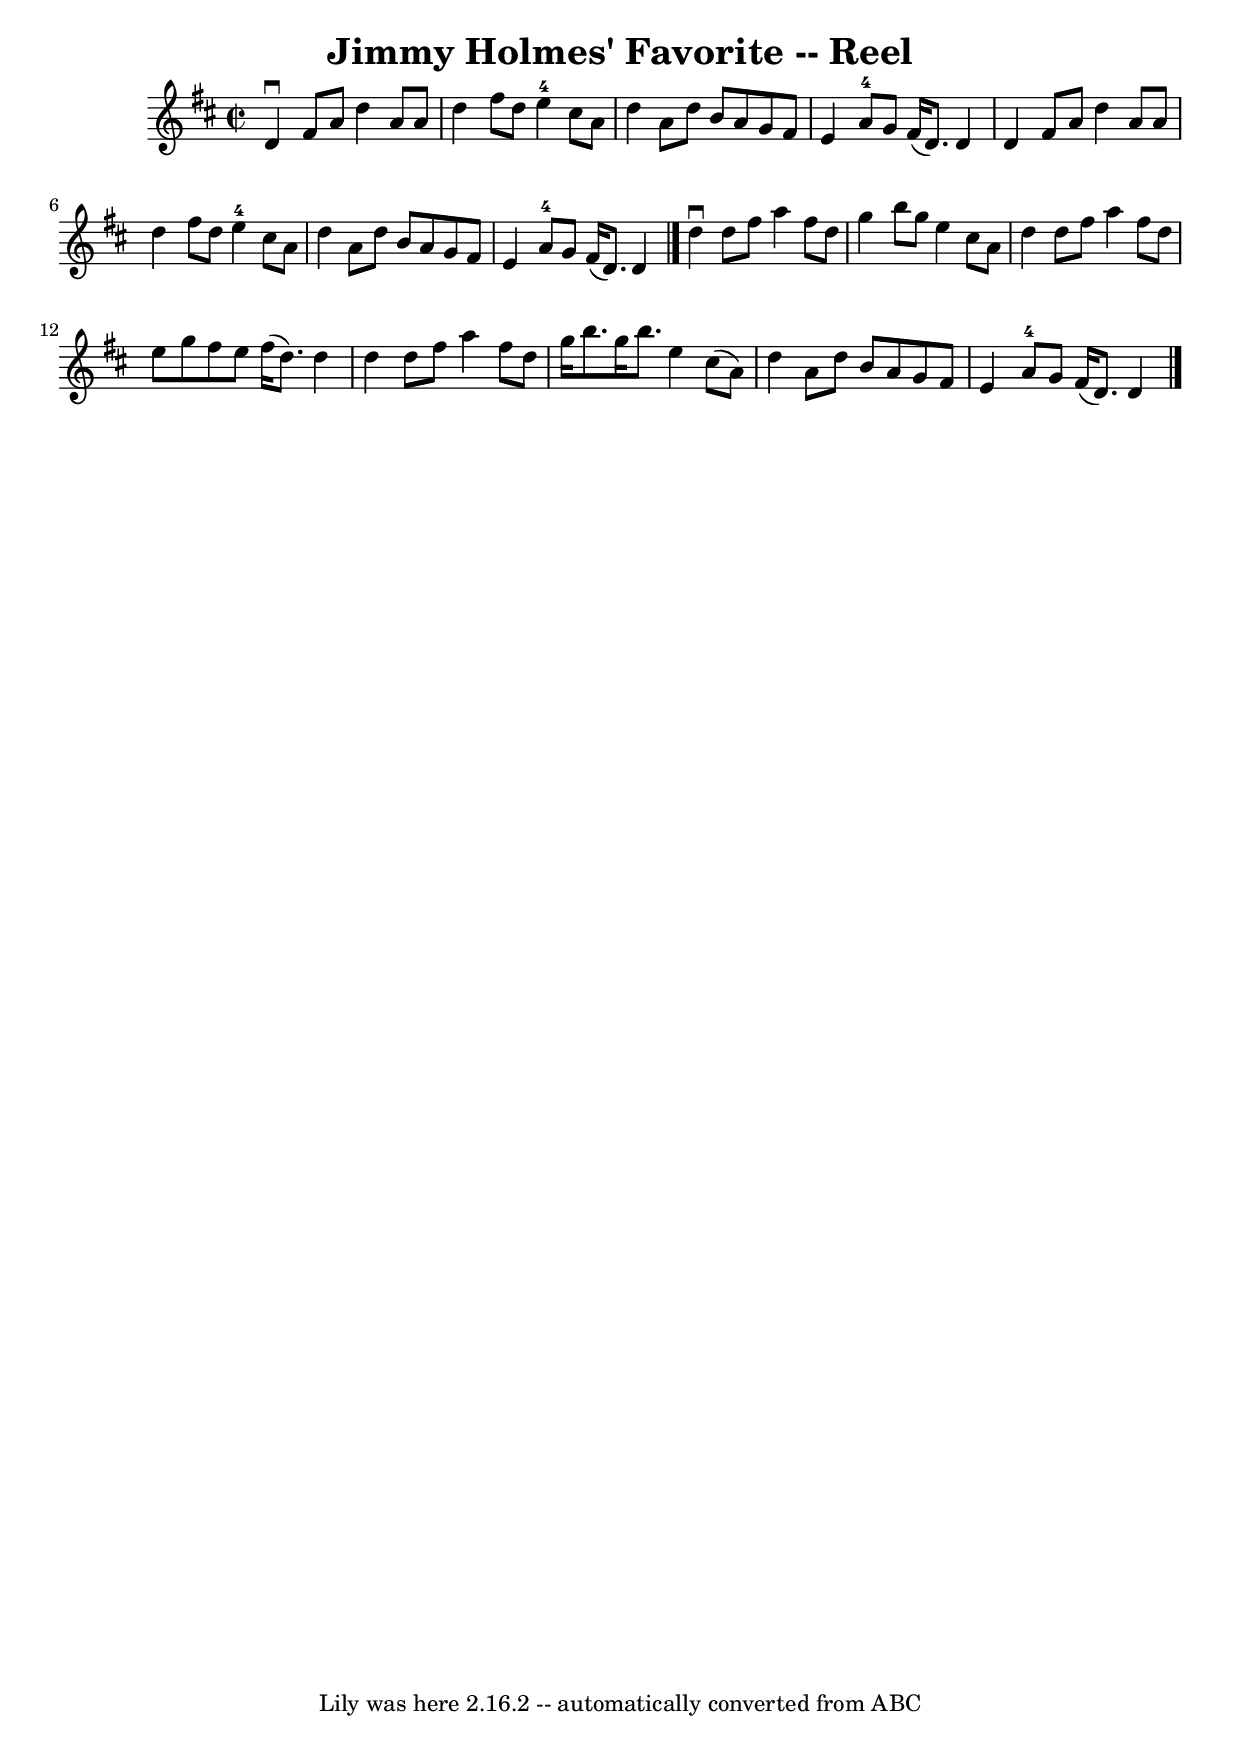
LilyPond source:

\version "2.16.2"
\include "Mammoth.ily"
\header {
  %% book = "Ryan's Mammoth Collection"
  crossRefNumber = "1"
  footnotes = "\\\\349"
  origin = "SCOTCH"
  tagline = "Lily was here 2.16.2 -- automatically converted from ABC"
  title = "Jimmy Holmes' Favorite -- Reel"

}
voicedefault =  {


  \override Staff.TimeSignature #'style = #'C
  \time 2/2 
  \key d \major
  d'4^\downbow fis'8 a'8 d''4 a'8 a'8   
  |
  d''4 fis''8 d''8 e''4-4 cis''8 a'8    |
  
  d''4 a'8 d''8 b'8 a'8 g'8 fis'8    |
  e'4 a'8-4 
  g'8 fis'16 (d'8.) d'4    |
  d'4 fis'8 a'8 d''4  
  a'8 a'8    |
  d''4 fis''8 d''8 e''4-4 cis''8    
  a'8    |
  d''4 a'8 d''8 b'8 a'8 g'8 fis'8    |
  
  e'4 a'8-4 g'8 fis'16 (d'8.) d'4    \bar "|." d''4 ^\downbow d''8 fis''8 a''4 fis''8 d''8    |
  g''4 b''8 
  g''8 e''4 cis''8 a'8    |
  d''4 d''8 fis''8 a''4   
  fis''8 d''8    |
  e''8 g''8 fis''8 e''8 fis''16 (
  d''8.) d''4    |
  d''4 d''8 fis''8 a''4 fis''8    
  d''8    |
  g''16 b''8. g''16 b''8. e''4 cis''8 (a'8  
  -)   |
  d''4 a'8 d''8 b'8 a'8 g'8 fis'8    |
  
  e'4 a'8-4 g'8 fis'16 (d'8.) d'4    \bar "|."   

}

\score{
  <<

    \context Staff="default"
    {
      \voicedefault 
      
    }

  >>
  \layout {
    
  }
  \midi {
  }

}
